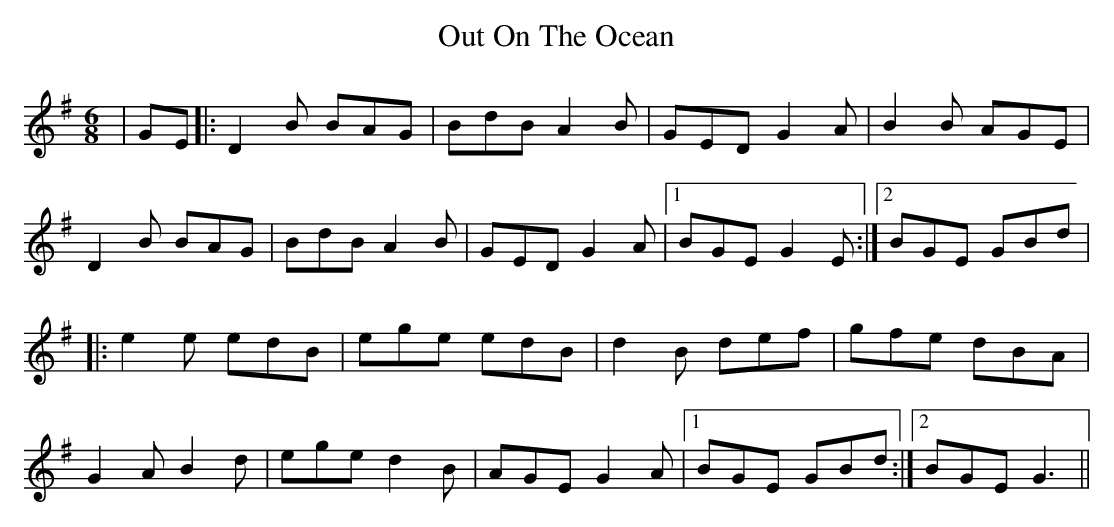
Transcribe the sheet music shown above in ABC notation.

X:1
T: Out On The Ocean
M: 6/8
L: 1/8
K:Gmaj
|GE|:D2B BAG|BdB A2B|GED G2A|B2B AGE|
D2B BAG|BdB A2B|GED G2A|1 BGE G2E:|2 BGE GBd |
|:e2e edB|ege edB|d2B def|gfe dBA|
G2A B2d|ege d2B|AGE G2A|1BGE GBd:|2BGE G3 ||
